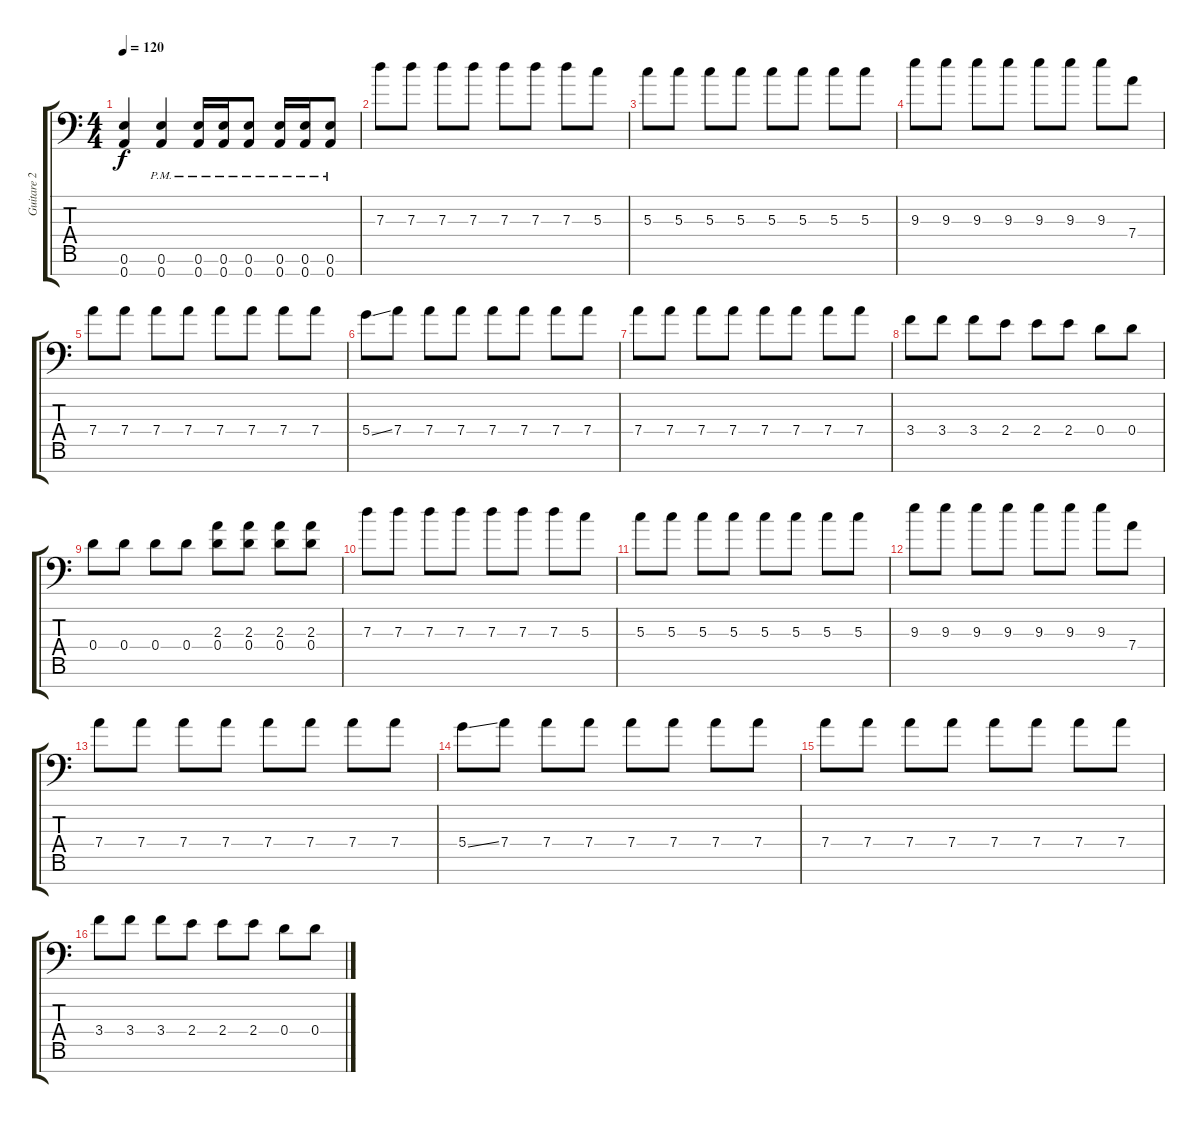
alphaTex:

\track ("Guitare 2" "Guitare 2") {instrument distortionguitar}
\staff {score tabs}
\tuning (E4 B3 G3 D3 A2 E2 A1) {hide}
\ts (4 4)
\tempo 120
\clef f4
\ks c
(0.6{t} 0.7{t}).4{dy f} (0.6{pm} 0.7{pm}).4 (0.6{pm} 0.7{pm}).16 (0.6{pm} 0.7{pm}).16 (0.6{pm} 0.7{pm}).8 (0.6{pm} 0.7{pm}).16 (0.6{pm} 0.7{pm}).16 (0.6{pm} 0.7{pm}).8 |
7.3.8 7.3.8 7.3.8 7.3.8 7.3.8 7.3.8 7.3.8 5.3.8 |
5.3.8 5.3.8 5.3.8 5.3.8 5.3.8 5.3.8 5.3.8 5.3.8 |
9.3.8 9.3.8 9.3.8 9.3.8 9.3.8 9.3.8 9.3.8 7.4.8 |
7.4.8 7.4.8 7.4.8 7.4.8 7.4.8 7.4.8 7.4.8 7.4.8 |
5.4{ss}.8 7.4.8 7.4.8 7.4.8 7.4.8 7.4.8 7.4.8 7.4.8 |
7.4.8 7.4.8 7.4.8 7.4.8 7.4.8 7.4.8 7.4.8 7.4.8 |
3.4.8 3.4.8 3.4.8 2.4.8 2.4.8 2.4.8 0.4.8 0.4.8 |
0.4.8 0.4.8 0.4.8 0.4.8 (2.3 0.4).8 (2.3 0.4).8 (2.3 0.4).8 (2.3 0.4).8 |
7.3.8 7.3.8 7.3.8 7.3.8 7.3.8 7.3.8 7.3.8 5.3.8 |
5.3.8 5.3.8 5.3.8 5.3.8 5.3.8 5.3.8 5.3.8 5.3.8 |
9.3.8 9.3.8 9.3.8 9.3.8 9.3.8 9.3.8 9.3.8 7.4.8 |
7.4.8 7.4.8 7.4.8 7.4.8 7.4.8 7.4.8 7.4.8 7.4.8 |
5.4{ss}.8 7.4.8 7.4.8 7.4.8 7.4.8 7.4.8 7.4.8 7.4.8 |
7.4.8 7.4.8 7.4.8 7.4.8 7.4.8 7.4.8 7.4.8 7.4.8 |
3.4.8 3.4.8 3.4.8 2.4.8 2.4.8 2.4.8 0.4.8 0.4.8
